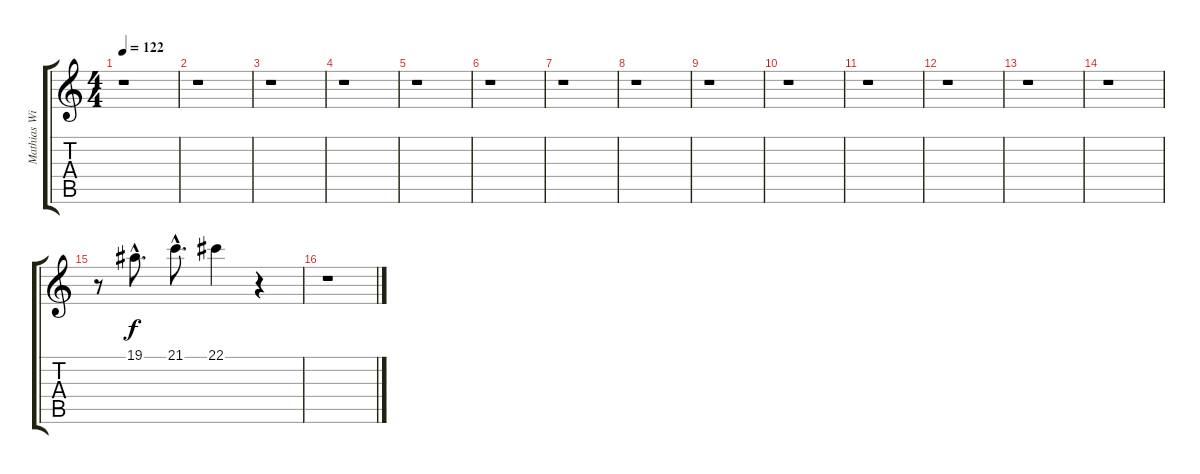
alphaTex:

\track ("Mathias Wiesner" "Mathias Wi") {instrument orchestrahit}
\staff {score tabs}
\tuning (Eb4 Bb3 Gb3 Db3 Ab2 Eb2) {hide}
\ts (4 4)
\tempo 122
\clef g2
\ks c
r.1{dy f} |
r.1 |
r.1 |
r.1 |
r.1 |
r.1 |
r.1 |
r.1 |
r.1 |
r.1 |
r.1 |
r.1 |
r.1 |
r.1 |
r.8 19.1{hac}.8{d} 21.1{hac}.8{d} 22.1.4 r.4 |
r.1
